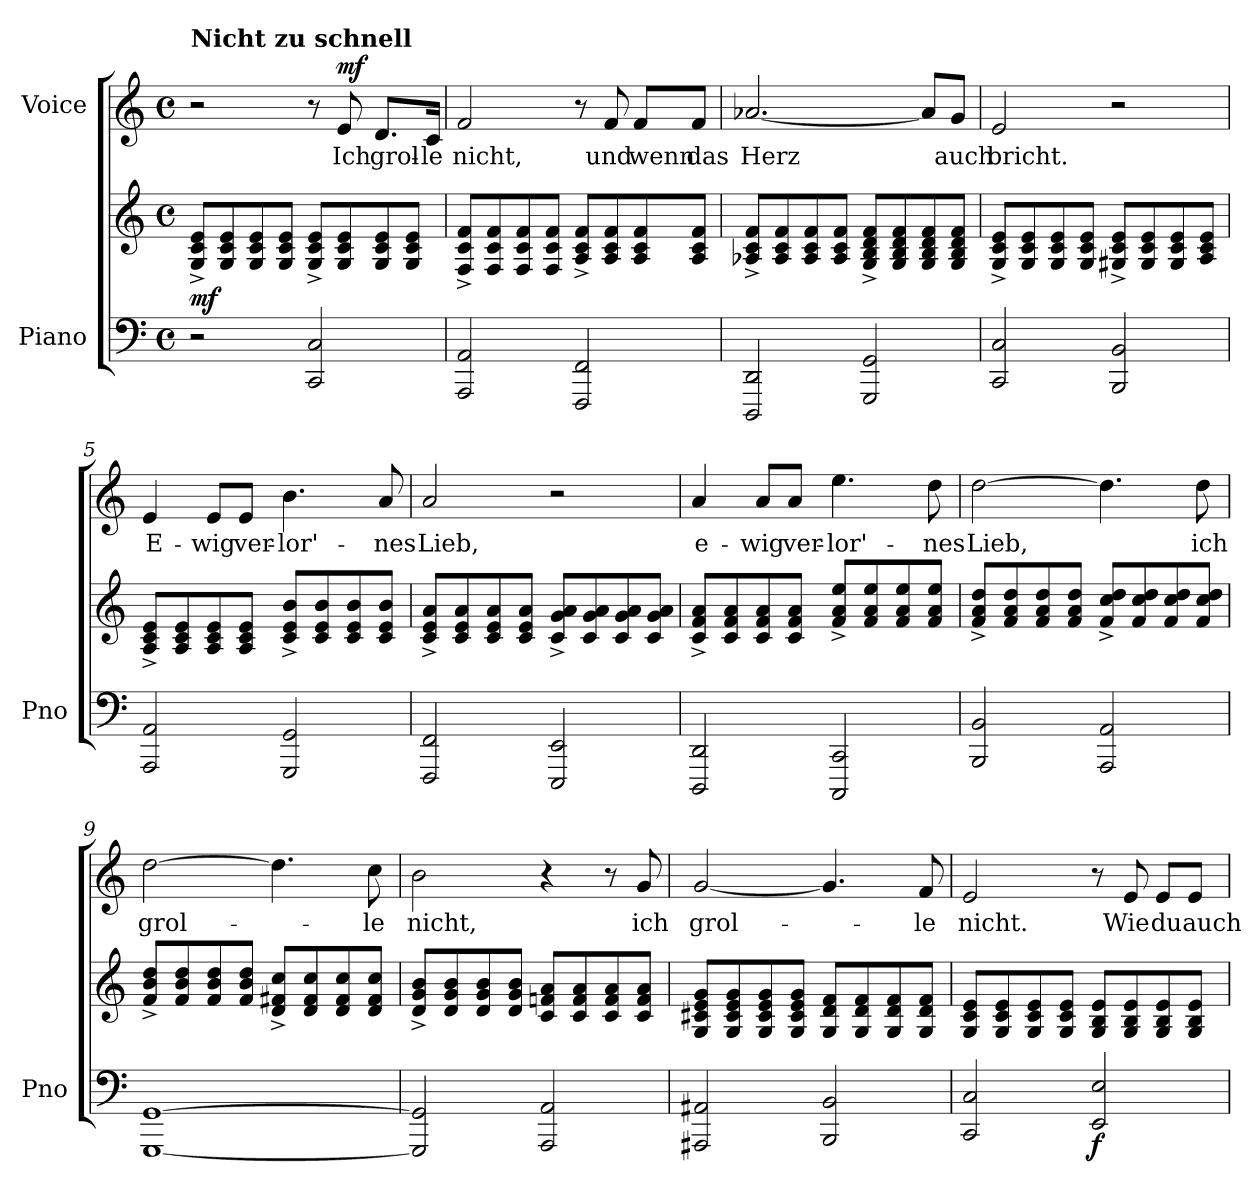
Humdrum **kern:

**kern	**kern	**dynam	**kern	**text	**dynam
*part2	*part2	*part2	*part1	*part1	*part1
*staff3	*staff2	*staff2/3	*staff1	*staff1	*staff1
*I"Piano	*	*	*I"Voice	*	*
*I'Pno	*	*	*	*	*
*clefF4	*clefG2	*	*clefG2	*	*
*k[]	*k[]	*	*k[]	*	*
*M4/4	*M4/4	*	*M4/4	*	*
*met(c)	*met(c)	*	*met(c)	*	*
=1	=1	=1	=1	=1	=1
!	!	!	!LO:TX:a:B:t=Nicht zu schnell	!	!
!	!	!LO:DY:b	!	!	!
2r	8G/^ 8c/^ 8e/^L	mf	2r	.	.
.	8G/ 8c/ 8e/	.	.	.	.
.	8G/ 8c/ 8e/	.	.	.	.
.	8G/ 8c/ 8e/J	.	.	.	.
2CC/ 2C/	8G/^ 8c/^ 8e/^L	.	8r	.	.
!	!	!	!	!LO:LY:b	!LO:DY:a
.	8G/ 8c/ 8e/	.	8e/	Ich	mf
!	!	!	!	!LO:LY:b	!
.	8G/ 8c/ 8e/	.	8.d/L	grol-	.
.	8G/ 8c/ 8e/J	.	.	.	.
!	!	!	!	!LO:LY:b	!
.	.	.	16c/Jk	-le	.
=2	=2	=2	=2	=2	=2
!	!	!	!	!LO:LY:b	!
2AAA/ 2AA/	8F/^ 8c/^ 8f/^L	.	2f/	nicht,	.
.	8F/ 8c/ 8f/	.	.	.	.
.	8F/ 8c/ 8f/	.	.	.	.
.	8F/ 8c/ 8f/J	.	.	.	.
2FFF/ 2FF/	8A/^ 8c/^ 8f/^L	.	8r	.	.
!	!	!	!	!LO:LY:b	!
.	8A/ 8c/ 8f/	.	8f/	und	.
!	!	!	!	!LO:LY:b	!
.	8A/ 8c/ 8f/	.	8f/L	wenn	.
!	!	!	!	!LO:LY:b	!
.	8A/ 8c/ 8f/J	.	8f/J	das	.
=3	=3	=3	=3	=3	=3
!	!	!	!	!LO:LY:b	!
2DDD/ 2DD/	8A-X/^ 8c/^ 8f/^L	.	[2.a-X/	Herz	.
.	8A-/ 8c/ 8f/	.	.	.	.
.	8A-/ 8c/ 8f/	.	.	.	.
.	8A-/ 8c/ 8f/J	.	.	.	.
2GGG/ 2GG/	8G/^ 8B/^ 8d/^ 8f/^L	.	.	.	.
.	8G/ 8B/ 8d/ 8f/	.	.	.	.
.	8G/ 8B/ 8d/ 8f/	.	8a-/L]	.	.
!	!	!	!	!LO:LY:b	!
.	8G/ 8B/ 8d/ 8f/J	.	8g/J	auch	.
=4	=4	=4	=4	=4	=4
!	!	!	!	!LO:LY:b	!
2CC/ 2C/	8G/^ 8c/^ 8e/^L	.	2e/	bricht.	.
.	8G/ 8c/ 8e/	.	.	.	.
.	8G/ 8c/ 8e/	.	.	.	.
.	8G/ 8c/ 8e/J	.	.	.	.
2BBB/ 2BB/	8G#X/^ 8c/^ 8e/^L	.	2r	.	.
.	8G#/ 8c/ 8e/	.	.	.	.
.	8G#/ 8c/ 8e/	.	.	.	.
.	8A/ 8c/ 8e/J	.	.	.	.
!!LO:LB:g=z
=5	=5	=5	=5	=5	=5
!	!	!	!	!LO:LY:b	!
2AAA/ 2AA/	8A/^ 8c/^ 8e/^L	.	4e/	E-	.
.	8A/ 8c/ 8e/	.	.	.	.
!	!	!	!	!LO:LY:b	!
.	8A/ 8c/ 8e/	.	8e/L	-wig	.
!	!	!	!	!LO:LY:b	!
.	8A/ 8c/ 8e/J	.	8e/J	ver-	.
!	!	!	!	!LO:LY:b	!
2GGG/ 2GG/	8c/^ 8e/^ 8b/^L	.	4.b\	-lor'-	.
.	8c/ 8e/ 8b/	.	.	.	.
.	8c/ 8e/ 8b/	.	.	.	.
!	!	!	!	!LO:LY:b	!
.	8c/ 8e/ 8b/J	.	8a/	-nes	.
=6	=6	=6	=6	=6	=6
!	!	!	!	!LO:LY:b	!
2FFF/ 2FF/	8c/^ 8e/^ 8a/^L	.	2a/	Lieb,	.
.	8c/ 8e/ 8a/	.	.	.	.
.	8c/ 8e/ 8a/	.	.	.	.
.	8c/ 8e/ 8a/J	.	.	.	.
2EEE/ 2EE/	8c/^ 8g/^ 8a/^L	.	2r	.	.
.	8c/ 8g/ 8a/	.	.	.	.
.	8c/ 8g/ 8a/	.	.	.	.
.	8c/ 8g/ 8a/J	.	.	.	.
=7	=7	=7	=7	=7	=7
!	!	!	!	!LO:LY:b	!
2DDD/ 2DD/	8c/^ 8f/^ 8a/^L	.	4a/	e-	.
.	8c/ 8f/ 8a/	.	.	.	.
!	!	!	!	!LO:LY:b	!
.	8c/ 8f/ 8a/	.	8a/L	-wig	.
!	!	!	!	!LO:LY:b	!
.	8c/ 8f/ 8a/J	.	8a/J	ver-	.
!	!	!	!	!LO:LY:b	!
2CCC/ 2CC/	8f/^ 8a/^ 8ee/^L	.	4.ee\	-lor'-	.
.	8f/ 8a/ 8ee/	.	.	.	.
.	8f/ 8a/ 8ee/	.	.	.	.
!	!	!	!	!LO:LY:b	!
.	8f/ 8a/ 8ee/J	.	8dd\	-nes	.
=8	=8	=8	=8	=8	=8
!	!	!	!	!LO:LY:b	!
2BBB/ 2BB/	8f/^ 8a/^ 8dd/^L	.	[2dd\	Lieb,	.
.	8f/ 8a/ 8dd/	.	.	.	.
.	8f/ 8a/ 8dd/	.	.	.	.
.	8f/ 8a/ 8dd/J	.	.	.	.
2AAA/ 2AA/	8f/^ 8cc/^ 8dd/^L	.	4.dd\]	.	.
.	8f/ 8cc/ 8dd/	.	.	.	.
.	8f/ 8cc/ 8dd/	.	.	.	.
!	!	!	!	!LO:LY:b	!
.	8f/ 8cc/ 8dd/J	.	8dd\	ich	.
=9	=9	=9	=9	=9	=9
!	!	!	!	!LO:LY:b	!
[1GGG [1GG	8f/^ 8b/^ 8dd/^L	.	[2dd\	grol-	.
.	8f/ 8b/ 8dd/	.	.	.	.
.	8f/ 8b/ 8dd/	.	.	.	.
.	8f/ 8b/ 8dd/J	.	.	.	.
.	8d/^ 8f#X/^ 8cc/^L	.	4.dd\]	.	.
.	8d/ 8f#/ 8cc/	.	.	.	.
.	8d/ 8f#/ 8cc/	.	.	.	.
!	!	!	!	!LO:LY:b	!
.	8d/ 8f#/ 8cc/J	.	8cc\	-le	.
!!LO:LB:g=z
=10	=10	=10	=10	=10	=10
!	!	!	!	!LO:LY:b	!
2GGG/] 2GG/]	8d/^ 8g/^ 8b/^L	.	2b\	nicht,	.
.	8d/ 8g/ 8b/	.	.	.	.
.	8d/ 8g/ 8b/	.	.	.	.
.	8d/ 8g/ 8b/J	.	.	.	.
2AAA/ 2AA/	8c/ 8fn/ 8a/L	.	4r	.	.
.	8c/ 8f/ 8a/	.	.	.	.
.	8c/ 8f/ 8a/	.	8r	.	.
!	!	!	!	!LO:LY:b	!
.	8c/ 8f/ 8a/J	.	8g/	ich	.
=11	=11	=11	=11	=11	=11
!	!	!	!	!LO:LY:b	!
2AAA#X/ 2AA#X/	8G/ 8c#X/ 8e/ 8g/L	.	[2g/	grol-	.
.	8G/ 8c#/ 8e/ 8g/	.	.	.	.
.	8G/ 8c#/ 8e/ 8g/	.	.	.	.
.	8G/ 8c#/ 8e/ 8g/J	.	.	.	.
2BBB/ 2BB/	8G/ 8d/ 8f/L	.	4.g/]	.	.
.	8G/ 8d/ 8f/	.	.	.	.
.	8G/ 8d/ 8f/	.	.	.	.
!	!	!	!	!LO:LY:b	!
.	8G/ 8d/ 8f/J	.	8f/	-le	.
=12	=12	=12	=12	=12	=12
!	!	!	!	!LO:LY:b	!
2CC/ 2C/	8G/ 8c/ 8e/L	.	2e/	nicht.	.
.	8G/ 8c/ 8e/	.	.	.	.
.	8G/ 8c/ 8e/	.	.	.	.
.	8G/ 8c/ 8e/J	.	.	.	.
!	!	!LO:DY:b=2	!	!	!
2EE/ 2E/	8G/ 8B/ 8e/L	f	8r	.	.
!	!	!	!	!LO:LY:b	!
.	8G/ 8B/ 8e/	.	8e/	Wie	.
!	!	!	!	!LO:LY:b	!
.	8G/ 8B/ 8e/	.	8e/L	du	.
!	!	!	!	!LO:LY:b	!
.	8G/ 8B/ 8e/J	.	8e/J	auch	.
=	=	=	=	=	=
*-	*-	*-	*-	*-	*-
